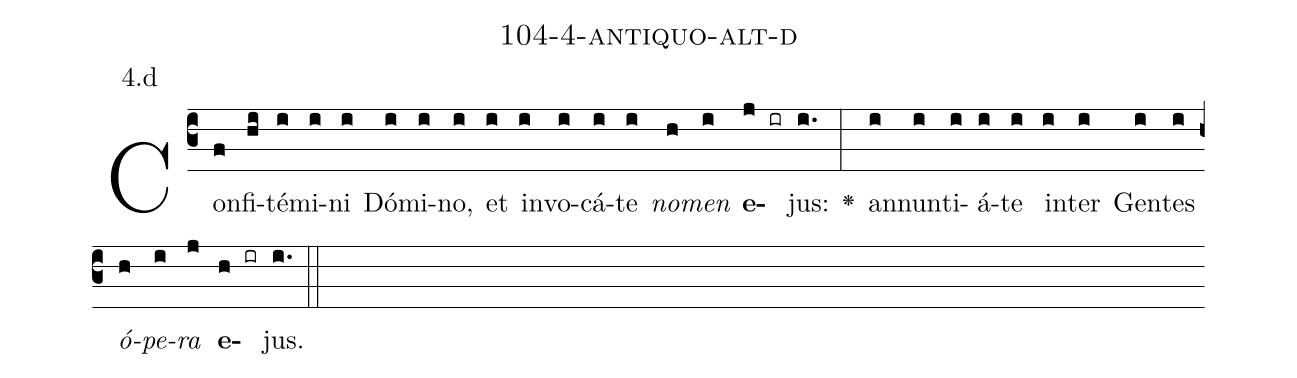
name: 104-4-antiquo-alt-d;
annotation: 4.d;
%%
(c3)Con(f)fi(hi)té(i)mi(i)ni(i) Dó(i)mi(i)no,(i) et(i) in(i)vo(i)cá(i)te(i) <i>no</i>(h)<i>men</i>(i) <b>e</b>(j ir)jus:(i.) <v>\greheightstar</v>(:) an(i)nun(i)ti(i)á(i)te(i) in(i)ter(i) Gen(i)tes(i) <i>ó</i>(h)<i>pe</i>(i)<i>ra</i>(j) <b>e</b>(h ir)jus.(i.) (::)


%E(i) u(h) o(i) u(j) a(h) e.(i.) (::)
